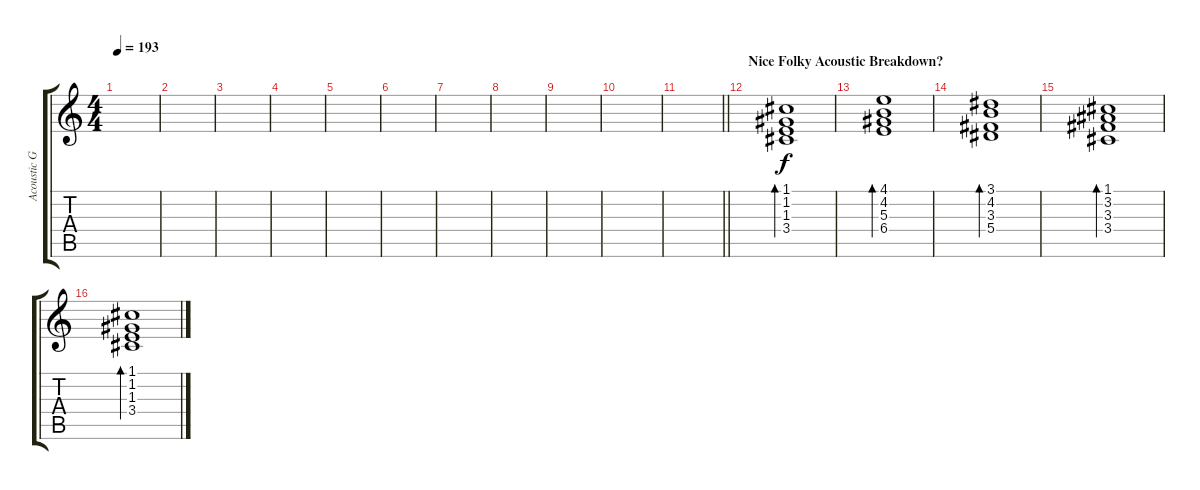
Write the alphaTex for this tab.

\track ("Acoustic Guitar" "Acoustic G") {instrument acousticguitarsteel}
\staff {score tabs}
\tuning (C4 G3 Eb3 Bb2 F2 C2) {hide}
\ts (4 4)
\tempo 193
\clef g2
\ks c
|
|
|
|
|
|
|
|
|
|
\barLineRight lightlight
|
\section ("" "Nice Folky Acoustic Breakdown?")
(1.1 1.2 1.3 3.4).1{bd 240} |
(4.1 4.2 5.3 6.4).1{bd 240} |
(3.1 4.2 3.3 5.4).1{bd 240} |
(1.1 3.2 3.3 3.4).1{bd 240} |
(1.1 1.2 1.3 3.4).1{bd 240}
